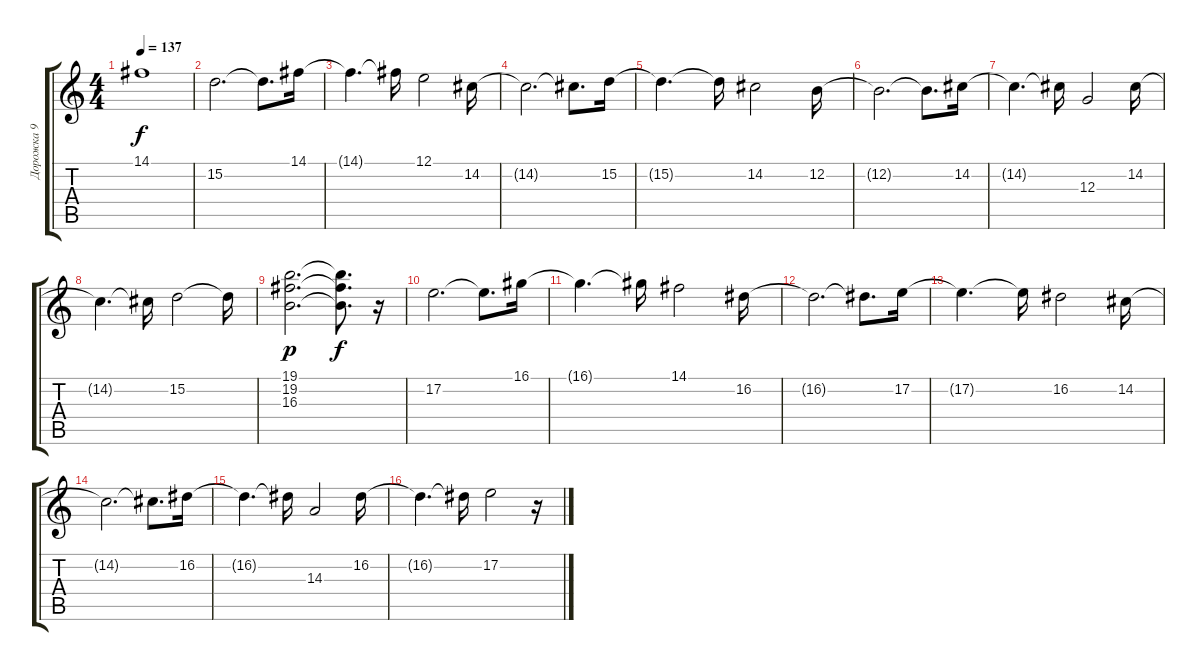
\track ("Дорожка 9" "Дорожка 9") {instrument stringensemble2}
\staff {score tabs}
\tuning (E4 B3 G3 D3 A2 E2) {hide}
\ts (4 4)
\tempo 137
\clef g2
\ks c
14.1.1{dy f} |
15.2.2{d} 15.2{t}.8{d} 14.1.16 |
14.1{t}.4{d} 14.1{t}.16 12.1.2 14.2.16 |
14.2{t}.2{d} 14.2{t}.8{d} 15.2.16 |
15.2{t}.4{d} 15.2{t}.16 14.2.2 12.2.16 |
12.2{t}.2{d} 12.2{t}.8{d} 14.2.16 |
14.2{t}.4{d} 14.2{t}.16 12.3.2 14.2.16 |
14.2{t}.4{d} 14.2{t}.16 15.2.2 15.2{t}.16 |
(19.1 19.2 16.3).2{d dy p} (19.1{t} 19.2{t} 16.3{t}).8{d dy f} r.16 |
17.2.2{d} 17.2{t}.8{d} 16.1.16 |
16.1{t}.4{d} 16.1{t}.16 14.1.2 16.2.16 |
16.2{t}.2{d} 16.2{t}.8{d} 17.2.16 |
17.2{t}.4{d} 17.2{t}.16 16.2.2 14.2.16 |
14.2{t}.2{d} 14.2{t}.8{d} 16.2.16 |
16.2{t}.4{d} 16.2{t}.16 14.3.2 16.2.16 |
16.2{t}.4{d} 16.2{t}.16 17.2.2 r.16
